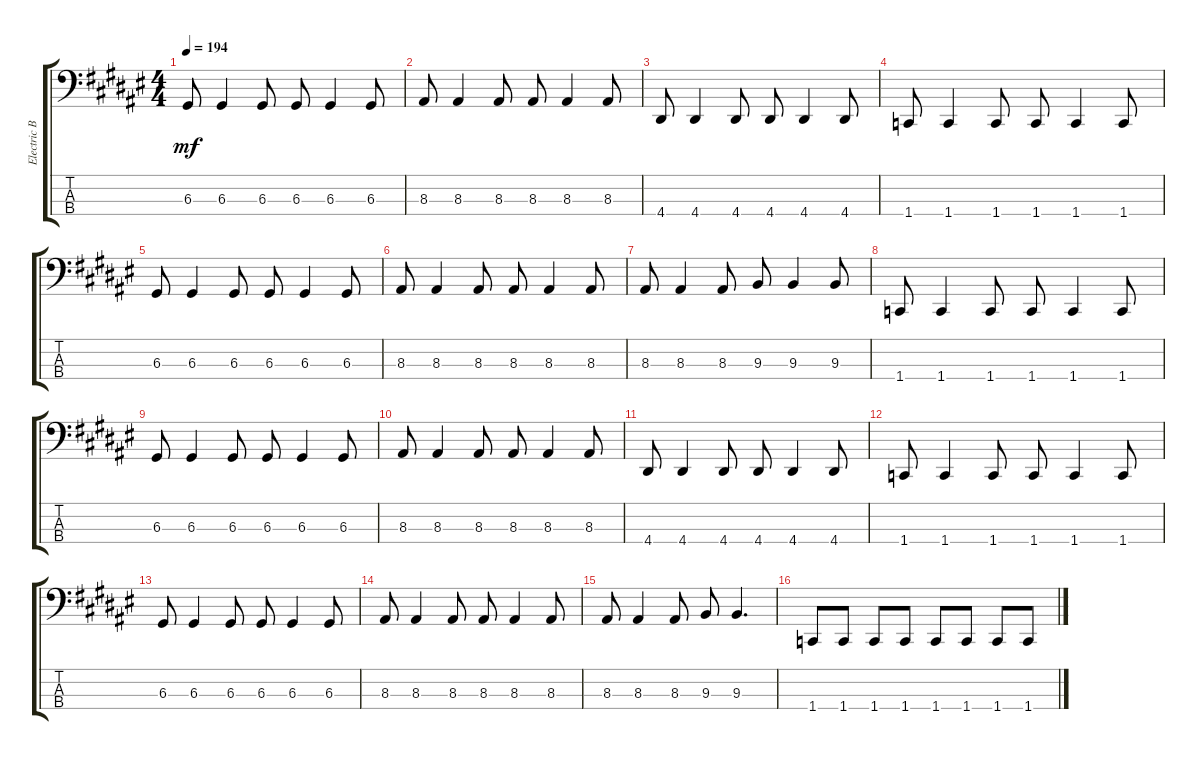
\track ("Electric Bass <REITA>" "Electric B") {instrument electricbassfinger}
\staff {score tabs}
\tuning (C2 G1 D1 B0) {hide}
\ts (4 4)
\tempo 194
\clef f4
\ks f#
6.3.8{dy mf} 6.3.4 6.3.8 6.3.8 6.3.4 6.3.8 |
8.3.8 8.3.4 8.3.8 8.3.8 8.3.4 8.3.8 |
4.4.8 4.4.4 4.4.8 4.4.8 4.4.4 4.4.8 |
1.4.8 1.4.4 1.4.8 1.4.8 1.4.4 1.4.8 |
6.3.8 6.3.4 6.3.8 6.3.8 6.3.4 6.3.8 |
8.3.8 8.3.4 8.3.8 8.3.8 8.3.4 8.3.8 |
8.3.8 8.3.4 8.3.8 9.3.8 9.3.4 9.3.8 |
1.4.8 1.4.4 1.4.8 1.4.8 1.4.4 1.4.8 |
6.3.8 6.3.4 6.3.8 6.3.8 6.3.4 6.3.8 |
8.3.8 8.3.4 8.3.8 8.3.8 8.3.4 8.3.8 |
4.4.8 4.4.4 4.4.8 4.4.8 4.4.4 4.4.8 |
1.4.8 1.4.4 1.4.8 1.4.8 1.4.4 1.4.8 |
6.3.8 6.3.4 6.3.8 6.3.8 6.3.4 6.3.8 |
8.3.8 8.3.4 8.3.8 8.3.8 8.3.4 8.3.8 |
8.3.8 8.3.4 8.3.8 9.3.8 9.3.4{d} |
\section ("" "")
1.4.8 1.4.8 1.4.8 1.4.8 1.4.8 1.4.8 1.4.8 1.4.8
